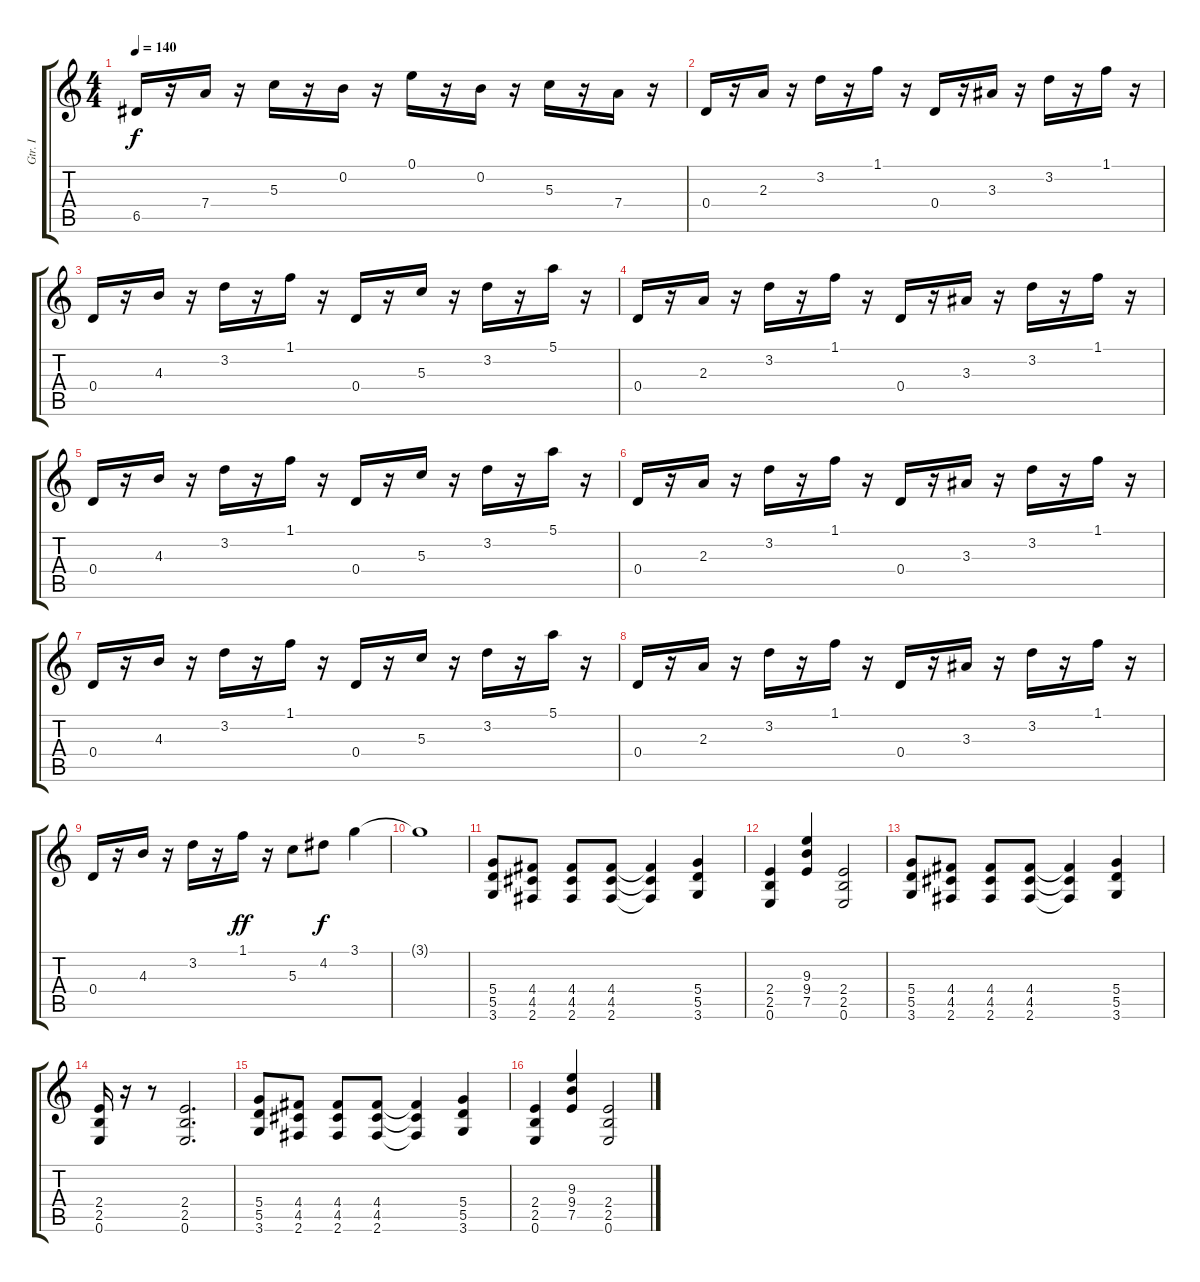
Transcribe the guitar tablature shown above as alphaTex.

\track ("Gtr. I" "Gtr. I") {instrument acousticguitarsteel}
\staff {score tabs}
\tuning (E4 B3 G3 D3 A2 E2) {hide}
\ts (4 4)
\tempo 140
\clef g2
\ks c
6.5.16{dy f} r.16 7.4.16 r.16 5.3.16 r.16 0.2.16 r.16 0.1.16 r.16 0.2.16 r.16 5.3.16 r.16 7.4.16 r.16 |
0.4.16 r.16 2.3.16 r.16 3.2.16 r.16 1.1.16 r.16 0.4.16 r.16 3.3.16 r.16 3.2.16 r.16 1.1.16 r.16 |
0.4.16 r.16 4.3.16 r.16 3.2.16 r.16 1.1.16 r.16 0.4.16 r.16 5.3.16 r.16 3.2.16 r.16 5.1.16 r.16 |
0.4.16 r.16 2.3.16 r.16 3.2.16 r.16 1.1.16 r.16 0.4.16 r.16 3.3.16 r.16 3.2.16 r.16 1.1.16 r.16 |
0.4.16 r.16 4.3.16 r.16 3.2.16 r.16 1.1.16 r.16 0.4.16 r.16 5.3.16 r.16 3.2.16 r.16 5.1.16 r.16 |
0.4.16 r.16 2.3.16 r.16 3.2.16 r.16 1.1.16 r.16 0.4.16 r.16 3.3.16 r.16 3.2.16 r.16 1.1.16 r.16 |
0.4.16 r.16 4.3.16 r.16 3.2.16 r.16 1.1.16 r.16 0.4.16 r.16 5.3.16 r.16 3.2.16 r.16 5.1.16 r.16 |
0.4.16 r.16 2.3.16 r.16 3.2.16 r.16 1.1.16 r.16 0.4.16 r.16 3.3.16 r.16 3.2.16 r.16 1.1.16 r.16 |
0.4.16 r.16 4.3.16 r.16 3.2.16 r.16 1.1.16{dy ff} r.16 5.3.8 4.2.8{dy f} 3.1.4 |
3.1{t}.1 |
(5.4 5.5 3.6).8 (4.4 4.5 2.6).8 (4.4 4.5 2.6).8 (4.4 4.5 2.6).8 (4.4{t} 4.5{t} 2.6{t}).4 (5.4 5.5 3.6).4 |
(2.4 2.5 0.6).4 (9.3 9.4 7.5).4 (2.4 2.5 0.6).2 |
(5.4 5.5 3.6).8 (4.4 4.5 2.6).8 (4.4 4.5 2.6).8 (4.4 4.5 2.6).8 (4.4{t} 4.5{t} 2.6{t}).4 (5.4 5.5 3.6).4 |
(2.4 2.5 0.6).16 r.16 r.8 (2.4 2.5 0.6).2{d} |
(5.4 5.5 3.6).8 (4.4 4.5 2.6).8 (4.4 4.5 2.6).8 (4.4 4.5 2.6).8 (4.4{t} 4.5{t} 2.6{t}).4 (5.4 5.5 3.6).4 |
(2.4 2.5 0.6).4 (9.3 9.4 7.5).4 (2.4 2.5 0.6).2
